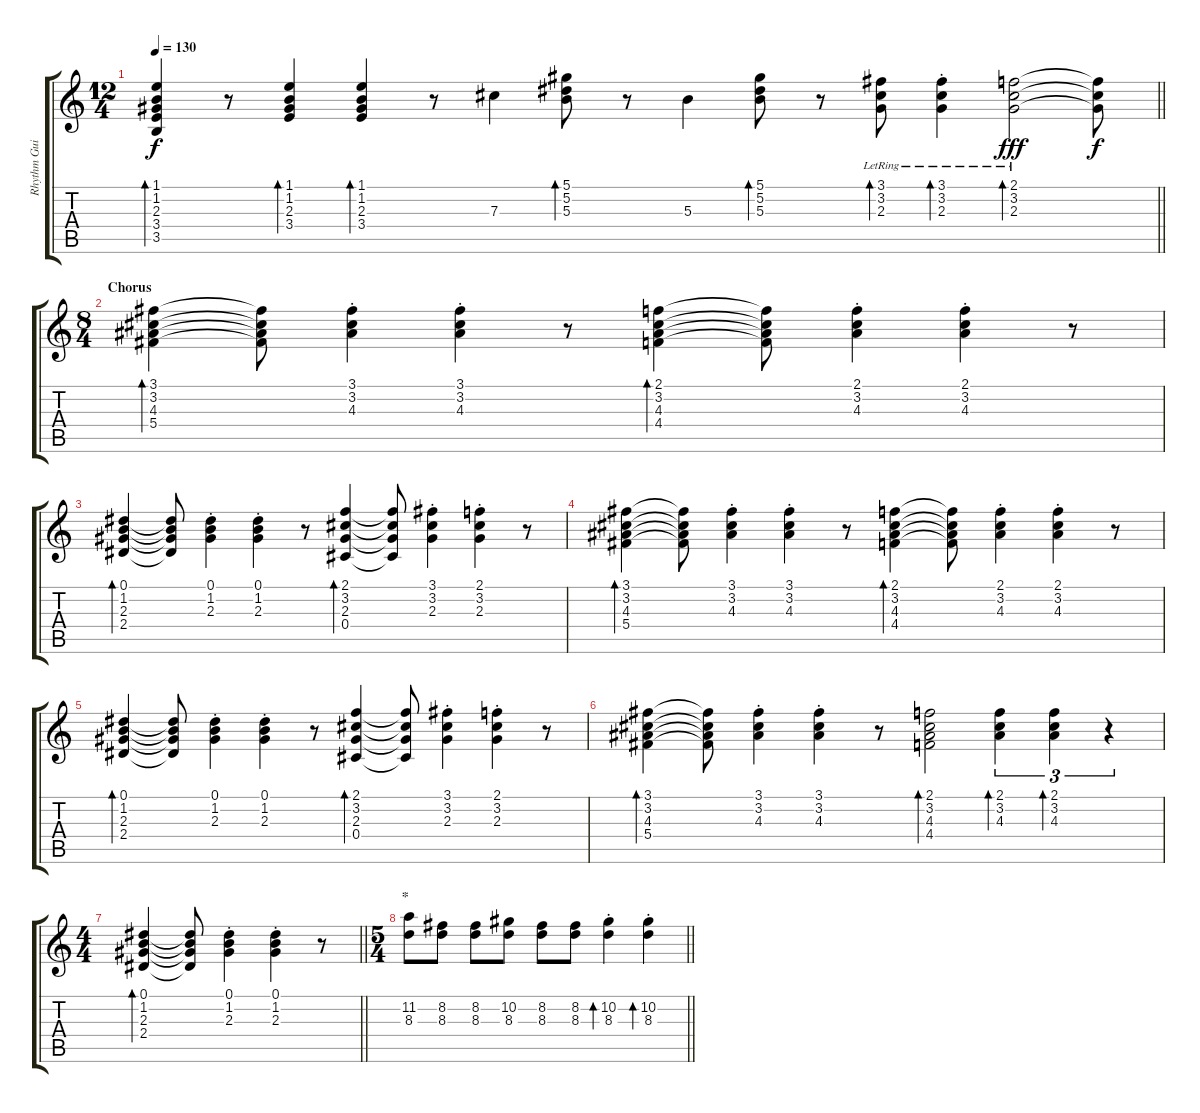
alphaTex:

\track ("Rhythm Guitar (Ely)" "Rhythm Gui") {instrument electricguitarclean}
\staff {score tabs}
\tuning (Eb4 Bb3 Gb3 Db3 Ab2 Eb2) {hide}
\ts (12 4)
\tempo 130
\clef g2
\barLineRight lightlight
\ks c
(1.1 1.2 2.3 3.4 3.5).4{bd 120 dy f} r.8 (1.1 1.2 2.3 3.4).4{bd 120} (1.1 1.2 2.3 3.4).4{bd 120} r.8 7.3.4 (5.1 5.2 5.3).8{bd 240} r.8 5.3.4 (5.1 5.2 5.3).8{bd 240} r.8 (3.1{lr} 3.2{lr} 2.3{lr}).8{bd 120} (3.1{st lr} 3.2{st lr} 2.3{st lr}).4{bd 120} (2.1{lr} 3.2{lr} 2.3{lr}).2{bd 240 dy fff} (2.1{t} 3.2{t} 2.3{t}).8{dy f} |
\ts (8 4)
\section ("" "Chorus")
(3.1 3.2 4.3 5.4).4{bd 240} (3.1{t} 3.2{t} 4.3{t} 5.4{t}).8 (3.1{st} 3.2{st} 4.3{st}).4 (3.1{st} 3.2{st} 4.3{st}).4 r.8 (2.1 3.2 4.3 4.4).4{bd 120} (2.1{t} 3.2{t} 4.3{t} 4.4{t}).8 (2.1{st} 3.2{st} 4.3{st}).4 (2.1{st} 3.2{st} 4.3{st}).4 r.8 |
(0.1 1.2 2.3 2.4).4{bd 240} (0.1{t} 1.2{t} 2.3{t} 2.4{t}).8 (0.1{st} 1.2{st} 2.3{st}).4 (0.1{st} 1.2{st} 2.3{st}).4 r.8 (2.1 3.2 2.3 0.4).4{bd 240} (2.1{t} 3.2{t} 2.3{t} 0.4{t}).8 (3.1{st} 3.2{st} 2.3{st}).4 (2.1{st} 3.2{st} 2.3{st}).4 r.8 |
(3.1 3.2 4.3 5.4).4{bd 240} (3.1{t} 3.2{t} 4.3{t} 5.4{t}).8 (3.1{st} 3.2{st} 4.3{st}).4 (3.1{st} 3.2{st} 4.3{st}).4 r.8 (2.1 3.2 4.3 4.4).4{bd 120} (2.1{t} 3.2{t} 4.3{t} 4.4{t}).8 (2.1{st} 3.2{st} 4.3{st}).4 (2.1{st} 3.2{st} 4.3{st}).4 r.8 |
(0.1 1.2 2.3 2.4).4{bd 240} (0.1{t} 1.2{t} 2.3{t} 2.4{t}).8 (0.1{st} 1.2{st} 2.3{st}).4 (0.1{st} 1.2{st} 2.3{st}).4 r.8 (2.1 3.2 2.3 0.4).4{bd 240} (2.1{t} 3.2{t} 2.3{t} 0.4{t}).8 (3.1{st} 3.2{st} 2.3{st}).4 (2.1{st} 3.2{st} 2.3{st}).4 r.8 |
(3.1 3.2 4.3 5.4).4{bd 240} (3.1{t} 3.2{t} 4.3{t} 5.4{t}).8 (3.1{st} 3.2{st} 4.3{st}).4 (3.1{st} 3.2{st} 4.3{st}).4 r.8 (2.1 3.2 4.3 4.4).2{bd 240} (2.1 3.2 4.3).4{tu (3 2) bd 240} (2.1 3.2 4.3).4{tu (3 2) bd 240} r.4{tu (3 2)} |
\ts (4 4)
\barLineRight lightlight
(0.1 1.2 2.3 2.4).4{bd 240} (0.1{t} 1.2{t} 2.3{t} 2.4{t}).8 (0.1{st} 1.2{st} 2.3{st}).4 (0.1{st} 1.2{st} 2.3{st}).4 r.8 |
\ts (5 4)
\section ("" "*")
\barLineRight lightlight
(11.2 8.3).8 (8.2 8.3).8 (8.2 8.3).8 (10.2 8.3).8 (8.2 8.3).8 (8.2 8.3).8 (10.2{st} 8.3{st}).4{bd 240} (10.2{st} 8.3{st}).4{bd 240}
